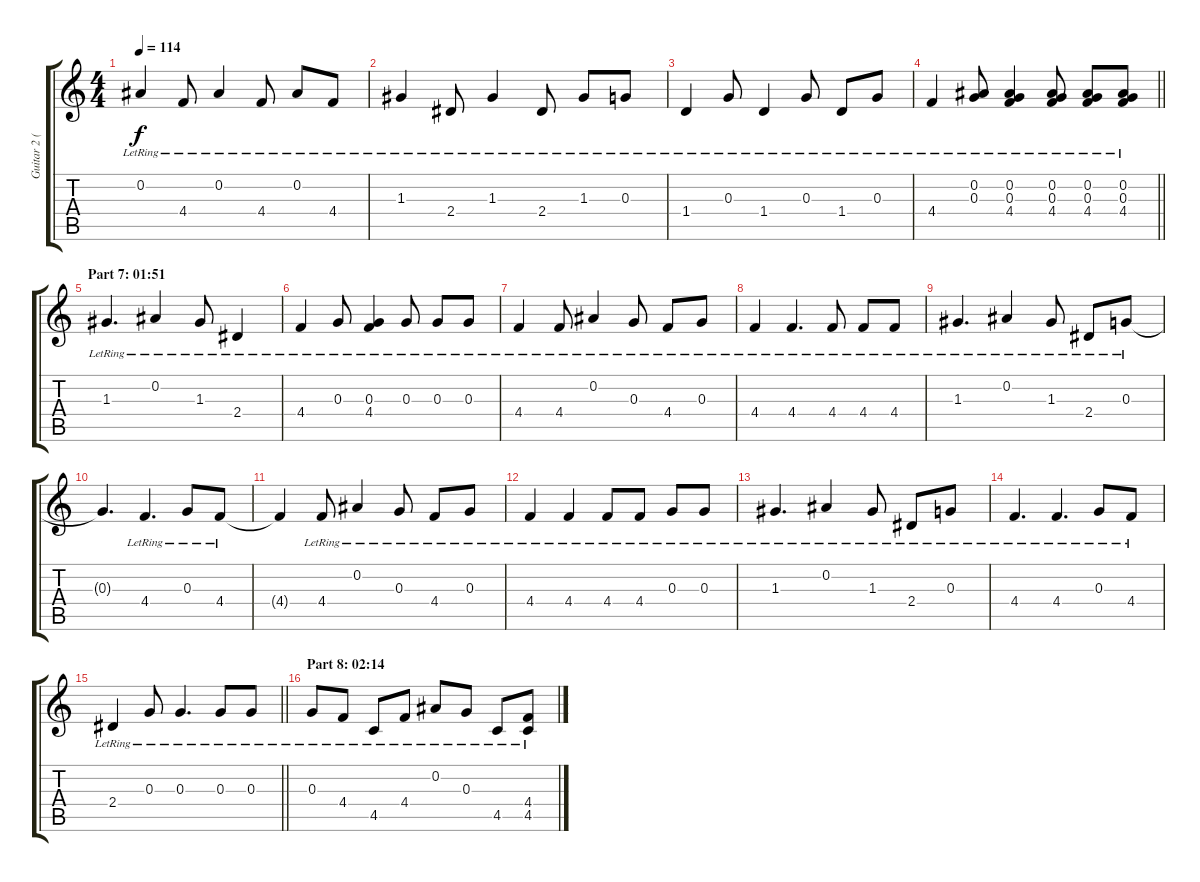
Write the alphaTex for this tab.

\track ("Guitar 2 (Clean)" "Guitar 2 (") {instrument electricguitarclean}
\staff {score tabs}
\tuning (Eb4 Bb3 G3 Db3 Ab2 Eb2) {hide}
\ts (4 4)
\tempo 114
\clef g2
\ks c
0.2{lr}.4{dy f} 4.4{lr}.8 0.2{lr}.4 4.4{lr}.8 0.2{lr}.8 4.4{lr}.8 |
1.3{lr}.4 2.4{lr}.8 1.3{lr}.4 2.4{lr}.8 1.3{lr}.8 0.3{lr}.8 |
1.4{lr}.4 0.3{lr}.8 1.4{lr}.4 0.3{lr}.8 1.4{lr}.8 0.3{lr}.8 |
\barLineRight lightlight
4.4{lr}.4 (0.2{lr} 0.3{lr}).8 (0.2{lr} 0.3{lr} 4.4{lr}).4 (0.2{lr} 0.3{lr} 4.4{lr}).8 (0.2{lr} 0.3{lr} 4.4{lr}).8 (0.2{lr} 0.3{lr} 4.4{lr}).8 |
\section ("" "Part 7: 01:51")
1.3{lr}.4{d} 0.2{lr}.4 1.3{lr}.8 2.4{lr}.4 |
4.4{lr}.4 0.3{lr}.8 (0.3{lr} 4.4{lr}).4 0.3{lr}.8 0.3{lr}.8 0.3{lr}.8 |
4.4{lr}.4 4.4{lr}.8 0.2{lr}.4 0.3{lr}.8 4.4{lr}.8 0.3{lr}.8 |
4.4{lr}.4 4.4{lr}.4{d} 4.4{lr}.8 4.4{lr}.8 4.4{lr}.8 |
1.3{lr}.4{d} 0.2{lr}.4 1.3{lr}.8 2.4{lr}.8 0.3{lr}.8 |
0.3{t}.4{d} 4.4{lr}.4{d} 0.3{lr}.8 4.4{lr}.8 |
4.4{t}.4 4.4{lr}.8 0.2{lr}.4 0.3{lr}.8 4.4{lr}.8 0.3{lr}.8 |
4.4{lr}.4 4.4{lr}.4 4.4{lr}.8 4.4{lr}.8 0.3{lr}.8 0.3{lr}.8 |
1.3{lr}.4{d} 0.2{lr}.4 1.3{lr}.8 2.4{lr}.8 0.3{lr}.8 |
4.4{lr}.4{d} 4.4{lr}.4{d} 0.3{lr}.8 4.4{lr}.8 |
\barLineRight lightlight
2.4{lr}.4 0.3{lr}.8 0.3{lr}.4{d} 0.3{lr}.8 0.3{lr}.8 |
\section ("" "Part 8: 02:14")
0.3{lr}.8 4.4{lr}.8 4.5{lr}.8 4.4{lr}.8 0.2{lr}.8 0.3{lr}.8 4.5{lr}.8 (4.4{lr} 4.5{lr}).8
